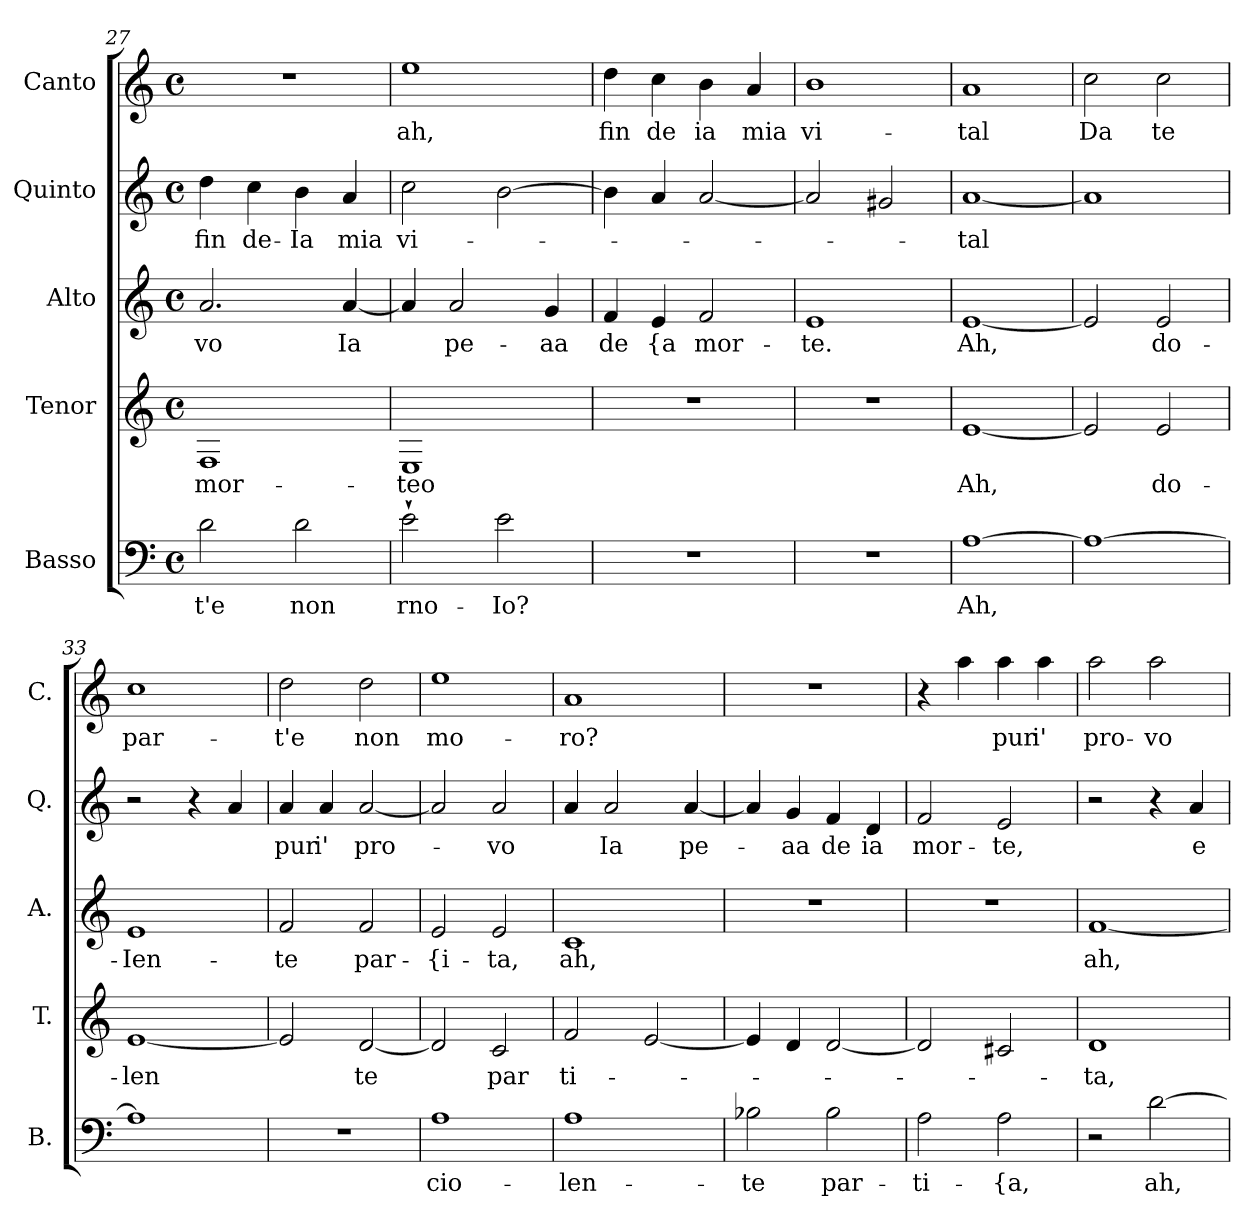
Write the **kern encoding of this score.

**kern	**text	**kern	**text	**kern	**text	**kern	**text	**kern	**text
*part5	*part5	*part4	*part4	*part3	*part3	*part2	*part2	*part1	*part1
*staff5	*staff5	*staff4	*staff4	*staff3	*staff3	*staff2	*staff2	*staff1	*staff1
*I"Basso	*	*I"Tenor	*	*I"Alto	*	*I"Quinto	*	*I"Canto	*
*I'B.	*	*I'T.	*	*I'A.	*	*I'Q.	*	*I'C.	*
*clefF4	*	*clefG2	*	*clefG2	*	*clefG2	*	*clefG2	*
*k[]	*	*k[]	*	*k[]	*	*k[]	*	*k[]	*
*M4/4	*	*M4/4	*	*M4/4	*	*M4/4	*	*M4/4	*
*met(c)	*	*met(c)	*	*met(c)	*	*met(c)	*	*met(c)	*
=27	=27	=27	=27	=27	=27	=27	=27	=27	=27
!	!LO:LY:b	!	!LO:LY:b	!	!LO:LY:b	!	!LO:LY:b	!	!
2d\	-t'e	1F	-mor-	2.a/	-vo	4dd\	-fin	1r	.
!	!	!	!	!	!	!	!LO:LY:b	!	!
.	.	.	.	.	.	4cc\	-de-	.	.
!	!LO:LY:b	!	!	!	!	!	!LO:LY:b	!	!
2d\	-non	.	.	.	.	4b\	-Ia	.	.
!	!	!	!	!	!LO:LY:b	!	!LO:LY:b	!	!
.	.	.	.	[4a/	-Ia	4a/	-mia	.	.
=28	=28	=28	=28	=28	=28	=28	=28	=28	=28
!	!LO:LY:b	!	!LO:LY:b	!	!	!	!LO:LY:b	!	!LO:LY:b
2e`\	-rno-	1E	-teo	4a/]	.	2cc\	-vi-	1ee	-ah,
!	!	!	!	!	!LO:LY:b	!	!	!	!
.	.	.	.	2a/	-pe-	.	.	.	.
!	!LO:LY:b	!	!	!	!	!	!	!	!
2e\	-Io?	.	.	.	.	[2b\	.	.	.
!	!	!	!	!	!LO:LY:b	!	!	!	!
.	.	.	.	4g/	-aa	.	.	.	.
=29	=29	=29	=29	=29	=29	=29	=29	=29	=29
!	!	!	!	!	!LO:LY:b	!	!	!	!LO:LY:b
1r	.	1r	.	4f/	-de	4b\]	.	4dd\	-fin
!	!	!	!	!	!LO:LY:b	!	!	!	!LO:LY:b
.	.	.	.	4e/	-{a	4a/	.	4cc\	-de
!	!	!	!	!	!LO:LY:b	!	!	!	!LO:LY:b
.	.	.	.	2f/	-mor-	[2a/	.	4b\	-ia
!	!	!	!	!	!	!	!	!	!LO:LY:b
.	.	.	.	.	.	.	.	4a/	-mia
=30	=30	=30	=30	=30	=30	=30	=30	=30	=30
!	!	!	!	!	!LO:LY:b	!	!	!	!LO:LY:b
1r	.	1r	.	1e	-te.	2a/]	.	1b	-vi-
.	.	.	.	.	.	2g#X/	.	.	.
=31	=31	=31	=31	=31	=31	=31	=31	=31	=31
!	!LO:LY:b	!	!LO:LY:b	!	!LO:LY:b	!	!LO:LY:b	!	!LO:LY:b
[1A	-Ah,	[1e	-Ah,	[1e	-Ah,	[1a	-tal	1a	-tal
=32	=32	=32	=32	=32	=32	=32	=32	=32	=32
!	!	!	!	!	!	!	!	!	!LO:LY:b
1A_	.	2e/]	.	2e/]	.	1a]	.	2cc\	-Da
!	!	!	!LO:LY:b	!	!LO:LY:b	!	!	!	!LO:LY:b
.	.	2e/	-do-	2e/	-do-	.	.	2cc\	-te
=33	=33	=33	=33	=33	=33	=33	=33	=33	=33
!	!	!	!LO:LY:b	!	!LO:LY:b	!	!	!	!LO:LY:b
1A]	.	[1e	-len	1e	-Ien-	2r	.	1cc	-par-
.	.	.	.	.	.	4r	.	.	.
.	.	.	.	.	.	4a/	.	.	.
!!LO:LB:g=z
=34	=34	=34	=34	=34	=34	=34	=34	=34	=34
!	!	!	!	!	!LO:LY:b	!	!LO:LY:b	!	!LO:LY:b
1r	.	2e/]	.	2f/	-te	4a/	-pur	2dd\	-t'e
!	!	!	!	!	!	!	!LO:LY:b	!	!
.	.	.	.	.	.	4a/	-i'	.	.
!	!	!	!LO:LY:b	!	!LO:LY:b	!	!LO:LY:b	!	!LO:LY:b
.	.	[2d/	-te	2f/	-par-	[2a/	-pro-	2dd\	-non
=35	=35	=35	=35	=35	=35	=35	=35	=35	=35
!	!LO:LY:b	!	!	!	!LO:LY:b	!	!	!	!LO:LY:b
1A	-cio-	2d/]	.	2e/	-{i-	2a/]	.	1ee	-mo-
!	!	!	!LO:LY:b	!	!LO:LY:b	!	!LO:LY:b	!	!
.	.	2c/	-par	2e/	-ta,	2a/	-vo	.	.
=36	=36	=36	=36	=36	=36	=36	=36	=36	=36
!	!LO:LY:b	!	!LO:LY:b	!	!LO:LY:b	!	!	!	!LO:LY:b
1A	-len-	2f/	-ti-	1c	-ah,	4a/	.	1a	-ro?
!	!	!	!	!	!	!	!LO:LY:b	!	!
.	.	.	.	.	.	2a/	-Ia	.	.
.	.	[2e/	.	.	.	.	.	.	.
!	!	!	!	!	!	!	!LO:LY:b	!	!
.	.	.	.	.	.	[4a/	-pe-	.	.
=37	=37	=37	=37	=37	=37	=37	=37	=37	=37
!	!LO:LY:b	!	!	!	!	!	!	!	!
2B-X\	-te	4e/]	.	1r	.	4a/]	.	1r	.
!	!	!	!	!	!	!	!LO:LY:b	!	!
.	.	4d/	.	.	.	4g/	-aa	.	.
!	!LO:LY:b	!	!	!	!	!	!LO:LY:b	!	!
2B-\	-par-	[2d/	.	.	.	4f/	-de	.	.
!	!	!	!	!	!	!	!LO:LY:b	!	!
.	.	.	.	.	.	4d/	-ia	.	.
=38	=38	=38	=38	=38	=38	=38	=38	=38	=38
!	!LO:LY:b	!	!	!	!	!	!LO:LY:b	!	!
2A\	-ti-	2d/]	.	1r	.	2f/	-mor-	4r	.
.	.	.	.	.	.	.	.	4aa\	.
!	!LO:LY:b	!	!	!	!	!	!LO:LY:b	!	!LO:LY:b
2A\	-{a,	2c#X/	.	.	.	2e/	-te,	4aa\	-pur
!	!	!	!	!	!	!	!	!	!LO:LY:b
.	.	.	.	.	.	.	.	4aa\	-i'
=39	=39	=39	=39	=39	=39	=39	=39	=39	=39
!	!	!	!LO:LY:b	!	!LO:LY:b	!	!	!	!LO:LY:b
2r	.	1d	-ta,	[1f	-ah,	2r	.	2aa\	-pro-
!	!LO:LY:b	!	!	!	!	!	!	!	!LO:LY:b
[2d\	-ah,	.	.	.	.	4r	.	2aa\	-vo
!	!	!	!	!	!	!	!LO:LY:b	!	!
.	.	.	.	.	.	4a/	-e	.	.
=	=	=	=	=	=	=	=	=	=
*-	*-	*-	*-	*-	*-	*-	*-	*-	*-
